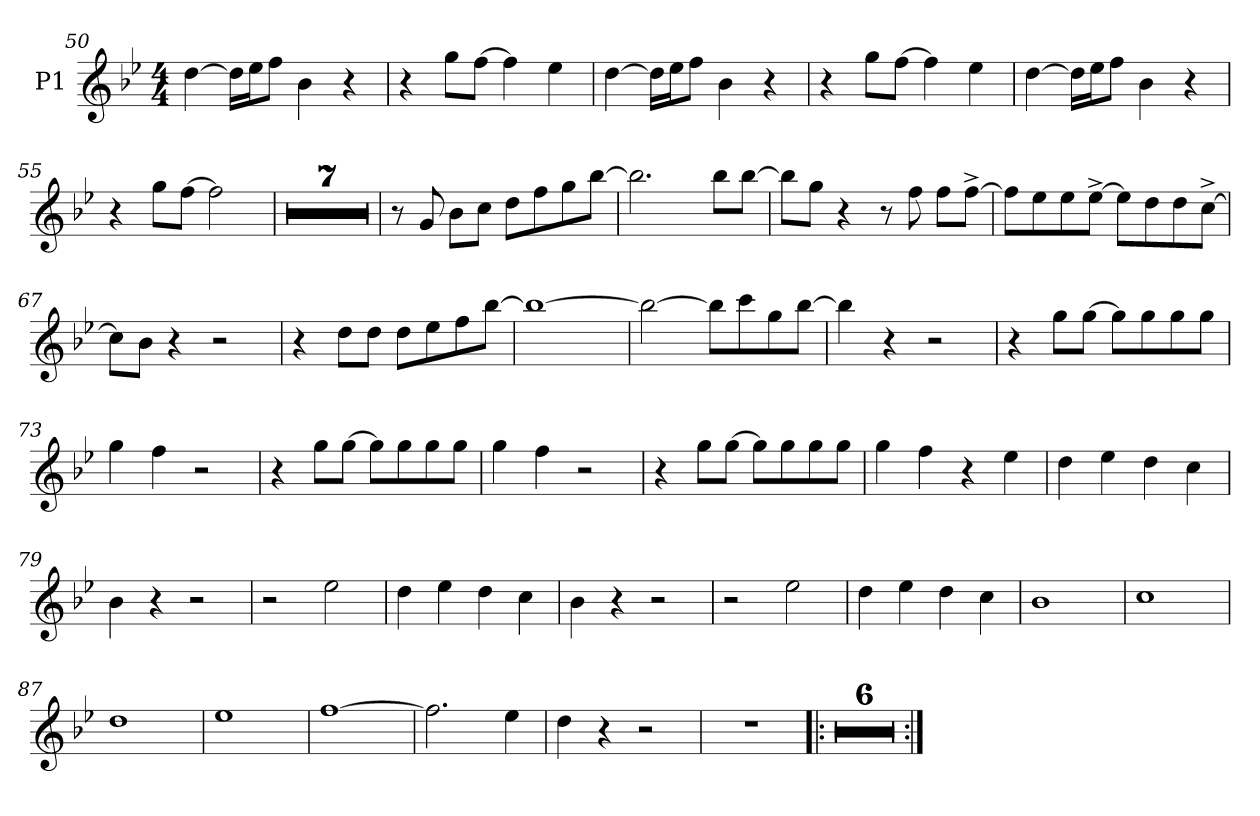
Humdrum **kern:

**kern
*part1
*staff1
*I"P1
*clefG2
*k[b-e-]
*B-:
*M4/4
=50
[>4dd\
16dd\LL]
16ee-\J
8ff\J
4b-\
4r
=51
4r
8gg\L
[>8ff\J
4ff\]
4ee-\
=52
[>4dd\
16dd\LL]
16ee-\J
8ff\J
4b-\
4r
!!LO:PB:g=z
=53
4r
8gg\L
[>8ff\J
4ff\]
4ee-\
=54
[>4dd\
16dd\LL]
16ee-\J
8ff\J
4b-\
4r
=55
4r
8gg\L
[>8ff\J
2ff\]
=56
1r
=57
1r
=58
1r
=59
1r
!!LO:LB:g=z
=60
1r
=61
1r
=62
1r
=63
8r
8g/
8b-\L
8cc\J
8dd\L
8ff\
8gg\
[>8bb-\J
=64
2.bb-\]
8bb-\L
[>8bb-\J
=65
8bb-\L]
8gg\J
4r
8r
8ff\
8ff\L
[>8ff^\J
=66
8ff\L]
8ee-\
8ee-\
[>8ee-^\J
8ee-\L]
8dd\
8dd\
[>8cc^\J
!!LO:LB:g=z
=67
8cc\L]
8b-\J
4r
2r
=68
4r
8dd\L
8dd\J
8dd\L
8ee-\
8ff\
[>8bb-\J
=69
1bb-_
=70
2bb-\_
8bb-\L]
8ccc\
8gg\
[>8bb-\J
=71
4bb-\]
4r
2r
=72
4r
8gg\L
[>8gg\J
8gg\L]
8gg\
8gg\
8gg\J
!!LO:LB:g=z
=73
4gg\
4ff\
2r
=74
4r
8gg\L
[>8gg\J
8gg\L]
8gg\
8gg\
8gg\J
=75
4gg\
4ff\
2r
=76
4r
8gg\L
[>8gg\J
8gg\L]
8gg\
8gg\
8gg\J
=77
4gg\
4ff\
4r
4ee-\
!!LO:LB:g=z
=78
4dd\
4ee-\
4dd\
4cc\
=79
4b-\
4r
2r
=80
2r
2ee-\
=81
4dd\
4ee-\
4dd\
4cc\
=82
4b-\
4r
2r
=83
2r
2ee-\
=84
4dd\
4ee-\
4dd\
4cc\
!!LO:LB:g=z
=85
1b-
=86
1cc
=87
1dd
=88
1ee-
=89
[>1ff
=90
2.ff\]
4ee-\
=91
4dd\
4r
2r
!!LO:LB:g=z
=92
1r
=93!|:
1r
=94
1r
=95
1r
=96
1r
=97
1r
=98
1r
=:|!
*-
